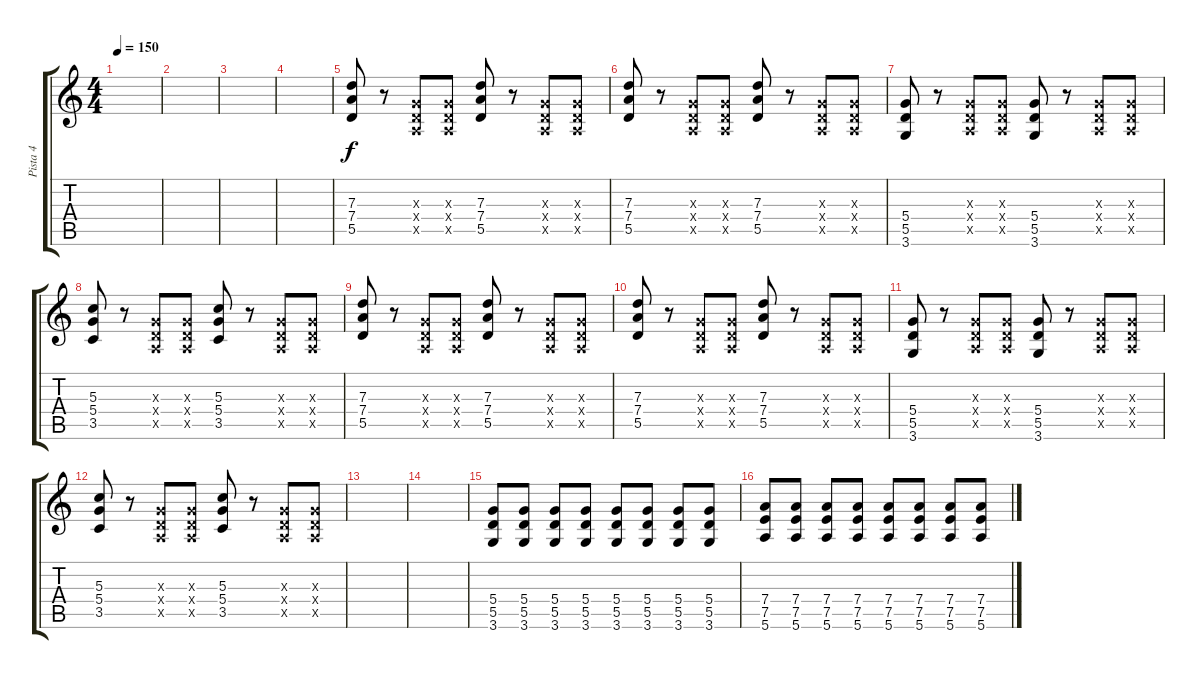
\track ("Pista 4" "Pista 4") {instrument distortionguitar}
\staff {score tabs}
\tuning (E4 B3 G3 D3 A2 E2) {hide}
\ts (4 4)
\tempo 150
\clef g2
\ks c
|
|
|
|
(7.3 7.4 5.5).8 r.8 (0.3{x} 0.4{x} 0.5{x}).8 (0.3{x} 0.4{x} 0.5{x}).8 (7.3 7.4 5.5).8 r.8 (0.3{x} 0.4{x} 0.5{x}).8 (0.3{x} 0.4{x} 0.5{x}).8 |
(7.3 7.4 5.5).8 r.8 (0.3{x} 0.4{x} 0.5{x}).8 (0.3{x} 0.4{x} 0.5{x}).8 (7.3 7.4 5.5).8 r.8 (0.3{x} 0.4{x} 0.5{x}).8 (0.3{x} 0.4{x} 0.5{x}).8 |
(5.4 5.5 3.6).8 r.8 (0.3{x} 0.4{x} 0.5{x}).8 (0.3{x} 0.4{x} 0.5{x}).8 (5.4 5.5 3.6).8 r.8 (0.3{x} 0.4{x} 0.5{x}).8 (0.3{x} 0.4{x} 0.5{x}).8 |
(5.3 5.4 3.5).8 r.8 (0.3{x} 0.4{x} 0.5{x}).8 (0.3{x} 0.4{x} 0.5{x}).8 (5.3 5.4 3.5).8 r.8 (0.3{x} 0.4{x} 0.5{x}).8 (0.3{x} 0.4{x} 0.5{x}).8 |
(7.3 7.4 5.5).8 r.8 (0.3{x} 0.4{x} 0.5{x}).8 (0.3{x} 0.4{x} 0.5{x}).8 (7.3 7.4 5.5).8 r.8 (0.3{x} 0.4{x} 0.5{x}).8 (0.3{x} 0.4{x} 0.5{x}).8 |
(7.3 7.4 5.5).8 r.8 (0.3{x} 0.4{x} 0.5{x}).8 (0.3{x} 0.4{x} 0.5{x}).8 (7.3 7.4 5.5).8 r.8 (0.3{x} 0.4{x} 0.5{x}).8 (0.3{x} 0.4{x} 0.5{x}).8 |
(5.4 5.5 3.6).8 r.8 (0.3{x} 0.4{x} 0.5{x}).8 (0.3{x} 0.4{x} 0.5{x}).8 (5.4 5.5 3.6).8 r.8 (0.3{x} 0.4{x} 0.5{x}).8 (0.3{x} 0.4{x} 0.5{x}).8 |
(5.3 5.4 3.5).8 r.8 (0.3{x} 0.4{x} 0.5{x}).8 (0.3{x} 0.4{x} 0.5{x}).8 (5.3 5.4 3.5).8 r.8 (0.3{x} 0.4{x} 0.5{x}).8 (0.3{x} 0.4{x} 0.5{x}).8 |
|
|
(5.4 5.5 3.6).8 (5.4 5.5 3.6).8 (5.4 5.5 3.6).8 (5.4 5.5 3.6).8 (5.4 5.5 3.6).8 (5.4 5.5 3.6).8 (5.4 5.5 3.6).8 (5.4 5.5 3.6).8 |
(7.4 7.5 5.6).8 (7.4 7.5 5.6).8 (7.4 7.5 5.6).8 (7.4 7.5 5.6).8 (7.4 7.5 5.6).8 (7.4 7.5 5.6).8 (7.4 7.5 5.6).8 (7.4 7.5 5.6).8
